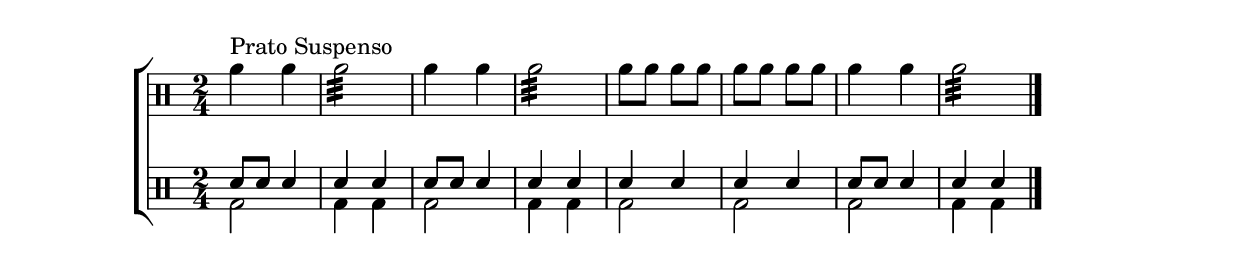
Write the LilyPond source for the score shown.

\version "2.10.33"

\new ChoirStaff <<
  \drummode <<
    \drums {
      \override Staff.TimeSignature #'style = #'()
      \time 2/4 
      \override Score.RehearsalMark #'font-size = #-2
      \set Score.markFormatter = #format-mark-numbers

      rb4^\markup{"Prato Suspenso"} rb
      rb2:32
      rb4 rb
      rb2:32
      rb8 rb rb rb
      rb rb rb rb
      rb4 rb
      rb2:32

      \bar "|." 
    }

    \drums {
      \override Staff.TimeSignature #'style = #'()
      \time 2/4 
      \override Score.RehearsalMark #'font-size = #-2
      \set Score.markFormatter = #format-mark-numbers
      \context DrumVoice = "1" { }
      \context DrumVoice = "2" { }

      <<

        {
          sn8 sn sn4
          sn sn
          sn8 sn sn4
          sn sn
          sn sn sn sn
          sn8 sn sn4
          sn sn
        }

        \\

        {
          bd2
          bd4 bd
          bd2
          bd4 bd
          bd2 bd bd
          bd4 bd
        }

      >>
    }
  >>
>>